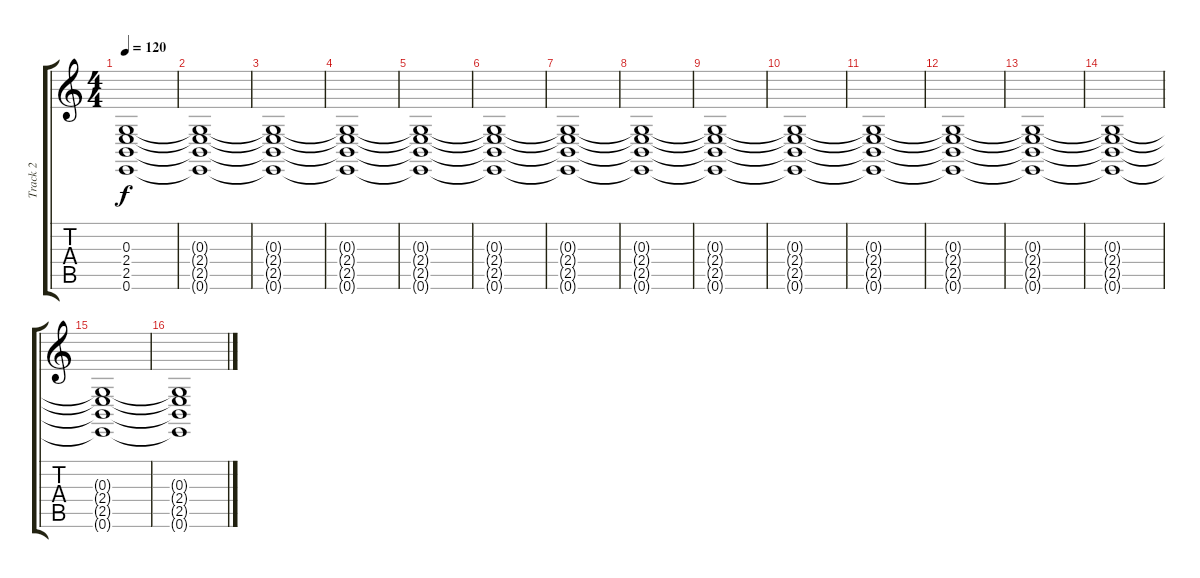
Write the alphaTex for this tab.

\track ("Track 2" "Track 2") {instrument stringensemble1}
\staff {score tabs}
\tuning (E4 B3 G3 D3 A2 E2) {hide}
\ts (4 4)
\tempo 120
\clef g2
\ks c
(0.3{t} 2.4{t} 2.5{t} 0.6{t}).1{dy f} |
(0.3{t} 2.4{t} 2.5{t} 0.6{t}).1 |
(0.3{t} 2.4{t} 2.5{t} 0.6{t}).1 |
(0.3{t} 2.4{t} 2.5{t} 0.6{t}).1 |
(0.3{t} 2.4{t} 2.5{t} 0.6{t}).1 |
(0.3{t} 2.4{t} 2.5{t} 0.6{t}).1 |
(0.3{t} 2.4{t} 2.5{t} 0.6{t}).1 |
(0.3{t} 2.4{t} 2.5{t} 0.6{t}).1 |
(0.3{t} 2.4{t} 2.5{t} 0.6{t}).1 |
(0.3{t} 2.4{t} 2.5{t} 0.6{t}).1 |
(0.3{t} 2.4{t} 2.5{t} 0.6{t}).1 |
(0.3{t} 2.4{t} 2.5{t} 0.6{t}).1 |
(0.3{t} 2.4{t} 2.5{t} 0.6{t}).1 |
(0.3{t} 2.4{t} 2.5{t} 0.6{t}).1 |
(0.3{t} 2.4{t} 2.5{t} 0.6{t}).1 |
(0.3{t} 2.4{t} 2.5{t} 0.6{t}).1
